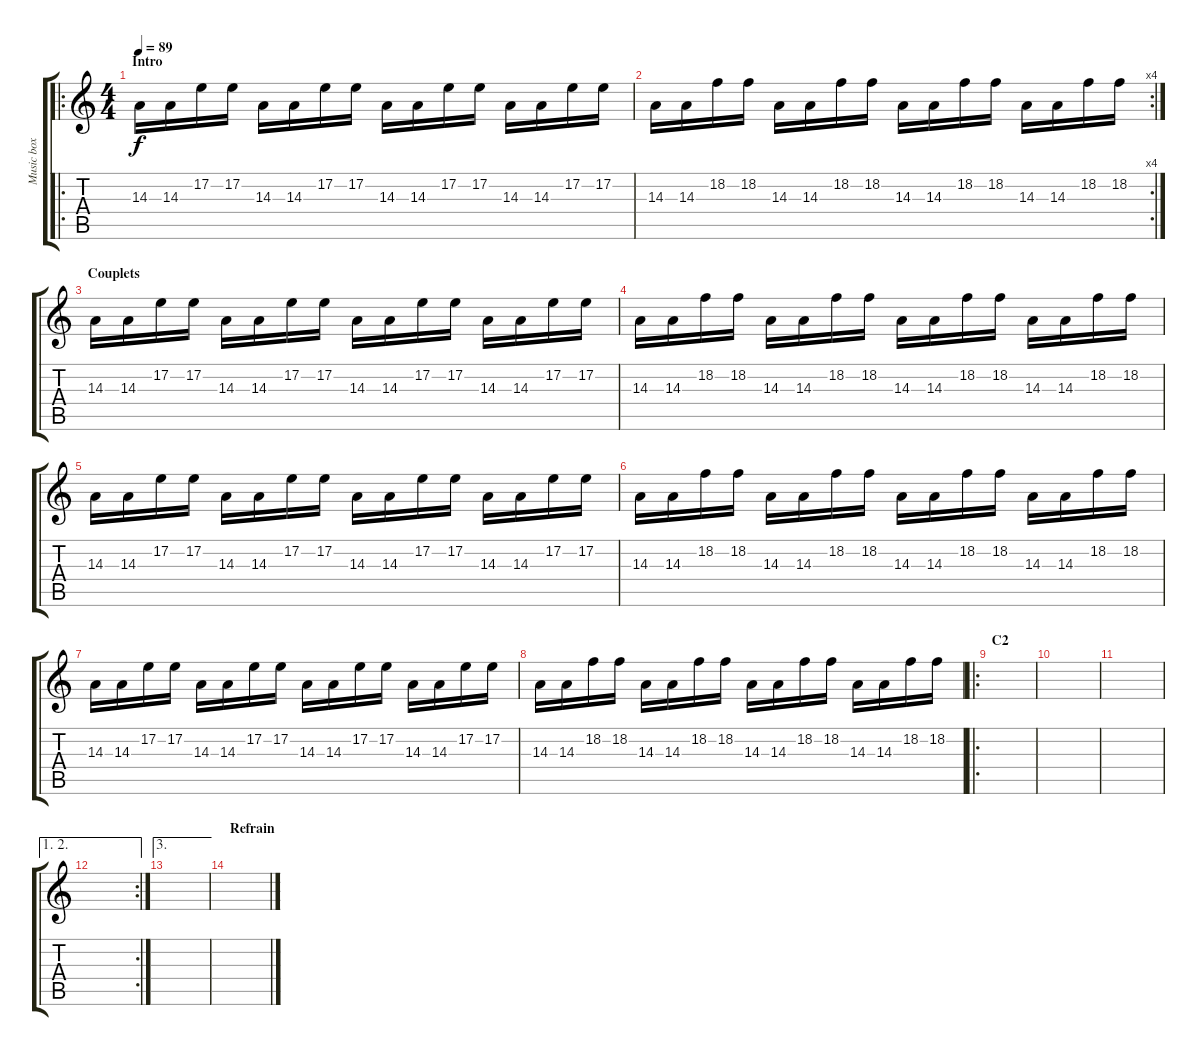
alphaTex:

\track ("Music box" "Music box") {instrument musicbox}
\staff {score tabs}
\tuning (E4 B3 G3 D3 A2 E2) {hide}
\ro
\ts (4 4)
\section ("" "Intro")
\tempo 89
\clef g2
\ks c
14.3.16{dy f volume 13 instrument musicbox} 14.3.16 17.2.16 17.2.16 14.3.16 14.3.16 17.2.16 17.2.16 14.3.16 14.3.16 17.2.16 17.2.16 14.3.16 14.3.16 17.2.16 17.2.16 |
\rc 4
14.3.16 14.3.16 18.2.16 18.2.16 14.3.16 14.3.16 18.2.16 18.2.16 14.3.16 14.3.16 18.2.16 18.2.16 14.3.16 14.3.16 18.2.16 18.2.16 |
\section ("" "Couplets")
14.3.16 14.3.16 17.2.16 17.2.16 14.3.16 14.3.16 17.2.16 17.2.16 14.3.16 14.3.16 17.2.16 17.2.16 14.3.16 14.3.16 17.2.16 17.2.16 |
14.3.16 14.3.16 18.2.16 18.2.16 14.3.16 14.3.16 18.2.16 18.2.16 14.3.16 14.3.16 18.2.16 18.2.16 14.3.16 14.3.16 18.2.16 18.2.16 |
14.3.16 14.3.16 17.2.16 17.2.16 14.3.16 14.3.16 17.2.16 17.2.16 14.3.16 14.3.16 17.2.16 17.2.16 14.3.16 14.3.16 17.2.16 17.2.16 |
14.3.16 14.3.16 18.2.16 18.2.16 14.3.16 14.3.16 18.2.16 18.2.16 14.3.16 14.3.16 18.2.16 18.2.16 14.3.16 14.3.16 18.2.16 18.2.16 |
14.3.16 14.3.16 17.2.16 17.2.16 14.3.16 14.3.16 17.2.16 17.2.16 14.3.16 14.3.16 17.2.16 17.2.16 14.3.16 14.3.16 17.2.16 17.2.16 |
14.3.16 14.3.16 18.2.16 18.2.16 14.3.16 14.3.16 18.2.16 18.2.16 14.3.16 14.3.16 18.2.16 18.2.16 14.3.16 14.3.16 18.2.16 18.2.16 |
\ro
\section ("" "C2")
|
|
|
\ae (1 2)
\rc 2
|
\ae 3
|
\section ("" "Refrain")
